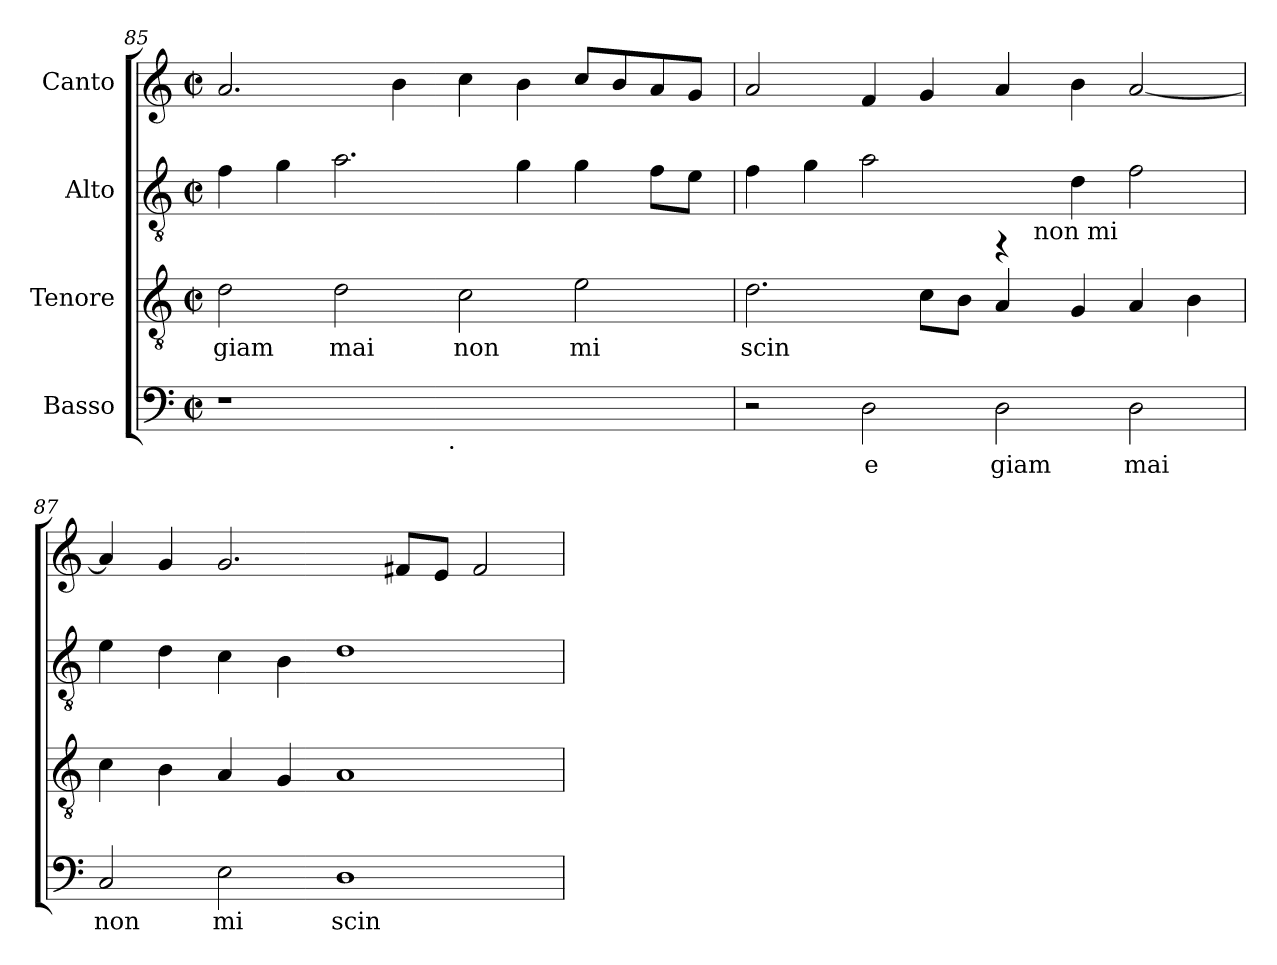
**kern	**text	**kern	**text	**kern	**text	**kern	**text
*part4	*part4	*part3	*part3	*part2	*part2	*part1	*part1
*staff4	*staff4	*staff3	*staff3	*staff2	*staff2	*staff1	*staff1
*I"Basso	*	*I"Tenore	*	*I"Alto	*	*I"Canto	*
*clefF4	*	*clefGv2	*	*clefGv2	*	*clefG2	*
*k[]	*	*k[]	*	*k[]	*	*k[]	*
*C:	*	*C:	*	*C:	*	*C:	*
*M2/2	*	*M2/2	*	*M2/2	*	*M2/2	*
*met(c|)	*	*met(c|)	*	*met(c|)	*	*met(c|)	*
=85	=85	=85	=85	=85	=85	=85	=85
!	!	!	!LO:LY:b:cj	!	!LO:LY:b:cj	!	!LO:LY:b:cj
*^	*	*	*	*	*	*	*
1r	2ryy	.	2d\	giam	4f\	.	2.a/	--
!	!	!	!	!	!	!LO:LY:b:cj	!	!
.	.	.	.	.	4g\	.	.	.
!	!	!	!	!LO:LY:b:cj	!	!LO:LY:b:cj	!	!
.	4ryy	.	2d\	mai	2.a\	.	.	.
!	!	!	!	!	!	!	!	!LO:LY:b:cj
.	8...ryy	.	.	.	.	.	4b\	--
!	!LO:TX:b:t=.	!	!	!	!	!	!	!
.	1ryy	.	.	.	.	.	.	.
!	!	!	!	!LO:LY:b:cj	!	!	!	!LO:LY:b:cj
1ryy	.	.	2c\	non	.	.	4cc\	--
!	!	!	!	!	!	!LO:LY:b:cj	!	!LO:LY:b:cj
.	.	.	.	.	4g\	.	4b\	--
!	!	!	!	!LO:LY:b:cj	!	!LO:LY:b:cj	!	!LO:LY:b:cj
.	.	.	2e\	mi	4g\	.	8cc/L	--
!	!	!	!	!	!	!	!	!LO:LY:b:cj
.	.	.	.	.	.	.	8b/	--
!	!	!	!	!	!	!LO:LY:b:cj	!	!LO:LY:b:cj
.	.	.	.	.	8f\L	.	8a/	--
!	!	!	!	!	!	!LO:LY:b:cj	!	!LO:LY:b:cj
.	.	.	.	.	8e\J	.	8g/J	--
.	64ryy	.	.	.	.	.	.	.
=86	=86	=86	=86	=86	=86	=86	=86	=86
!	!	!	!	!LO:LY:b:cj	!	!LO:LY:b:cj	!	!LO:LY:b:cj
*v	*v	*	*	*	*^	*	*	*
2r	.	2.d\	scin	4f\	1ryy	.	2a/	--
!	!	!	!	!	!	!LO:LY:b:cj	!	!
.	.	.	.	4g\	.	.	.	.
!	!LO:LY:b:cj	!	!	!	!	!LO:LY:b:cj	!	!LO:LY:b:cj
2D\	e	.	.	2a\	.	.	4f/	--
!	!	!	!LO:LY:b:cj	!	!	!	!	!LO:LY:b:cj
.	.	8c\L	.	.	.	.	4g/	--
!	!	!	!LO:LY:b:cj	!	!	!	!	!
.	.	8B\J	.	.	.	.	.	.
!	!LO:LY:b:cj	!	!LO:LY:b:cj	!	!	!	!	!LO:LY:b:cj
2D\	giam	4A/	.	4rFF	8ryy	.	4a/	--
!	!	!	!	!	!LO:TX:b:t=non mi	!	!	!
.	.	.	.	.	2..ryy	.	.	.
!	!	!	!LO:LY:b:cj	!	!	!LO:LY:b:cj	!	!LO:LY:b:cj
.	.	4G/	.	4d\	.	.	4b\	--
!	!LO:LY:b:cj	!	!LO:LY:b:cj	!	!	!LO:LY:b:cj	!	!LO:LY:b:cj
2D\	mai	4A/	.	2f\	.	.	[<2a/	--
!	!	!	!LO:LY:b:cj	!	!	!	!	!
.	.	4B\	.	.	.	.	.	.
=87	=87	=87	=87	=87	=87	=87	=87	=87
!	!	!	!	!LO:TX:b:t=scin	!	!	!	!
!	!LO:LY:b:cj	!	!LO:LY:b:cj	!	!	!LO:LY:b:cj	!	!LO:LY:b:cj
*	*	*	*	*v	*v	*	*	*
2C/	non	4c\	.	4e\	.	4a/]	--
!	!	!	!LO:LY:b:cj	!	!LO:LY:b:cj	!	!LO:LY:b:cj
.	.	4B\	.	4d\	.	4g/	--
!	!LO:LY:b:cj	!	!LO:LY:b:cj	!	!LO:LY:b:cj	!	!LO:LY:b:cj
2E\	mi	4A/	.	4c\	.	2.g/	--
!	!	!	!LO:LY:b:cj	!	!LO:LY:b:cj	!	!
.	.	4G/	.	4B\	.	.	.
!	!LO:LY:b:cj	!	!LO:LY:b:cj	!	!LO:LY:b:cj	!	!
1D	scin	1A	.	1d	.	.	.
!	!	!	!	!	!	!	!LO:LY:b:cj
.	.	.	.	.	.	8f#/L	--
!	!	!	!	!	!	!	!LO:LY:b:cj
.	.	.	.	.	.	8e/J	--
!	!	!	!	!	!	!	!LO:LY:b:cj
.	.	.	.	.	.	2f#/	--
=	=	=	=	=	=	=	=
*-	*-	*-	*-	*-	*-	*-	*-
